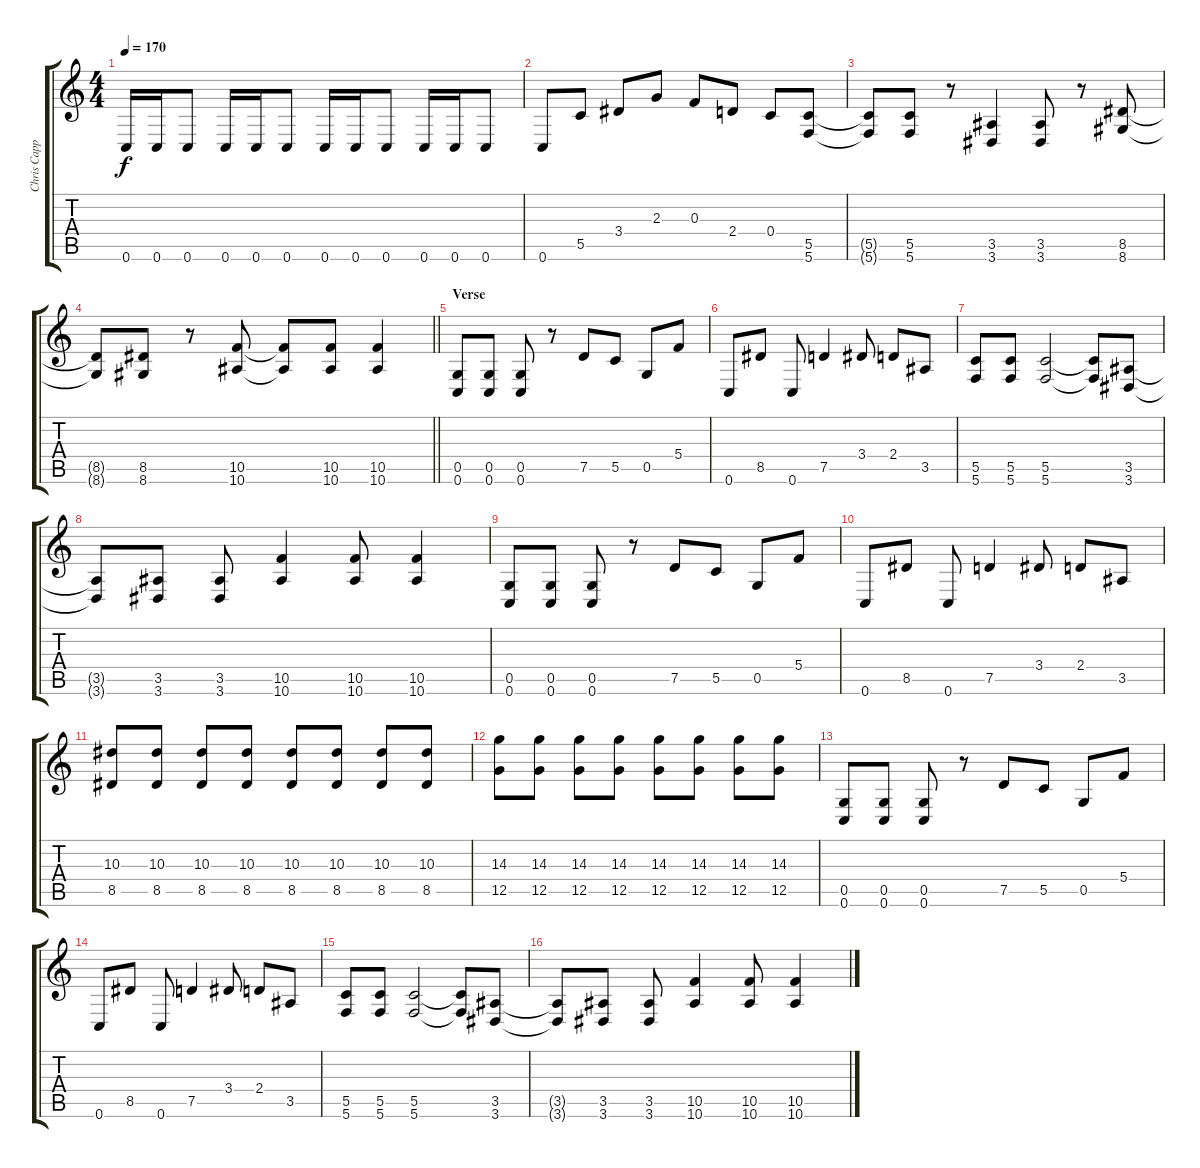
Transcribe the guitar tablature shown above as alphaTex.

\track ("Chris Cappelli - Gtr.2" "Chris Capp") {instrument distortionguitar}
\staff {score tabs}
\tuning (D4 A3 F3 C3 G2 C2) {hide}
\ts (4 4)
\tempo 170
\clef g2
\ks c
0.6.16{dy f} 0.6.16 0.6.8 0.6.16 0.6.16 0.6.8 0.6.16 0.6.16 0.6.8 0.6.16 0.6.16 0.6.8 |
0.6.8 5.5.8 3.4.8 2.3.8 0.3.8 2.4.8 0.4.8 (5.5 5.6).8 |
(5.5{t} 5.6{t}).8 (5.5 5.6).8 r.8 (3.5 3.6).4 (3.5 3.6).8 r.8 (8.5 8.6).8 |
\barLineRight lightlight
(8.5{t} 8.6{t}).8 (8.5 8.6).8 r.8 (10.5 10.6).8 (10.5{t} 10.6{t}).8 (10.5 10.6).8 (10.5 10.6).4 |
\section ("" "Verse")
(0.5 0.6).8 (0.5 0.6).8 (0.5 0.6).8 r.8 7.5.8 5.5.8 0.5.8 5.4.8 |
0.6.8 8.5.8 0.6.8 7.5.4 3.4.8 2.4.8 3.5.8 |
(5.5 5.6).8 (5.5 5.6).8 (5.5 5.6).2 (5.5{t} 5.6{t}).8 (3.5 3.6).8 |
(3.5{t} 3.6{t}).8 (3.5 3.6).8 (3.5 3.6).8 (10.5 10.6).4 (10.5 10.6).8 (10.5 10.6).4 |
(0.5 0.6).8 (0.5 0.6).8 (0.5 0.6).8 r.8 7.5.8 5.5.8 0.5.8 5.4.8 |
0.6.8 8.5.8 0.6.8 7.5.4 3.4.8 2.4.8 3.5.8 |
(10.3 8.5).8 (10.3 8.5).8 (10.3 8.5).8 (10.3 8.5).8 (10.3 8.5).8 (10.3 8.5).8 (10.3 8.5).8 (10.3 8.5).8 |
(14.3 12.5).8 (14.3 12.5).8 (14.3 12.5).8 (14.3 12.5).8 (14.3 12.5).8 (14.3 12.5).8 (14.3 12.5).8 (14.3 12.5).8 |
(0.5 0.6).8 (0.5 0.6).8 (0.5 0.6).8 r.8 7.5.8 5.5.8 0.5.8 5.4.8 |
0.6.8 8.5.8 0.6.8 7.5.4 3.4.8 2.4.8 3.5.8 |
(5.5 5.6).8 (5.5 5.6).8 (5.5 5.6).2 (5.5{t} 5.6{t}).8 (3.5 3.6).8 |
(3.5{t} 3.6{t}).8 (3.5 3.6).8 (3.5 3.6).8 (10.5 10.6).4 (10.5 10.6).8 (10.5 10.6).4
